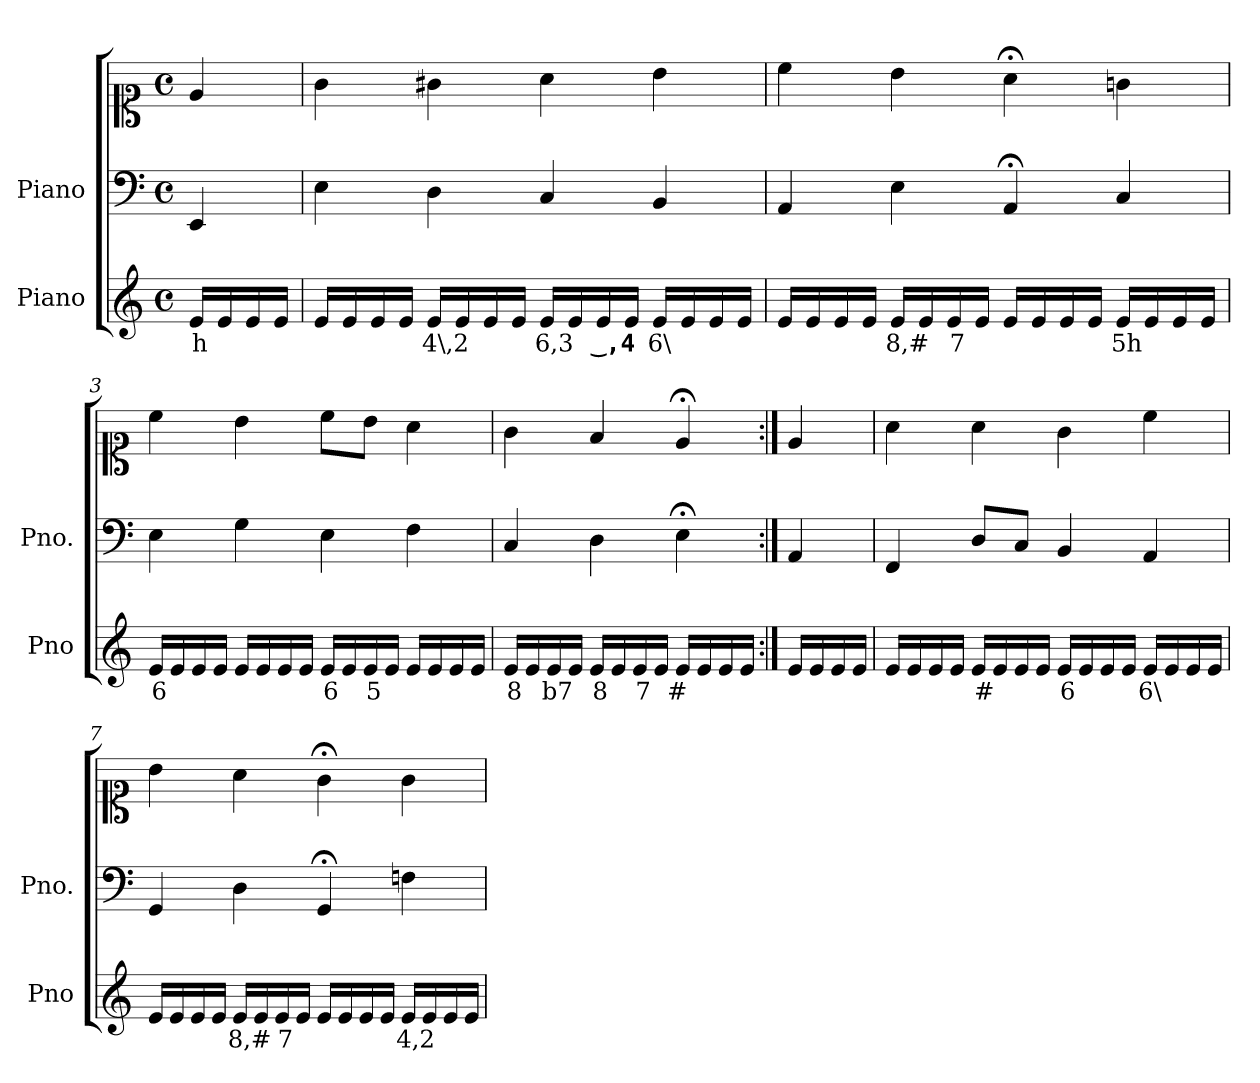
**kern	**text	**kern	**kern
*part2	*part2	*part1	*part1
*staff3	*staff3	*staff2	*staff1
*I"Piano	*	*I"Piano	*
*I'Pno	*	*I'Pno.	*
*clefG2	*	*clefF4	*clefC1
*k[]	*	*k[]	*k[]
*M4/4	*	*M4/4	*M4/4
*met(c)	*	*met(c)	*met(c)
=	=	=	=
!	!LO:LY:b	!	!
16e/LL	h	4EE/	4e/
16e/	.	.	.
16e/	.	.	.
16e/JJ	.	.	.
=1	=1	=1	=1
16e/LL	.	4E\	4g\
16e/	.	.	.
16e/	.	.	.
16e/JJ	.	.	.
!	!LO:LY:b	!	!
16e/LL	4\,2	4D\	4g#X\
16e/	.	.	.
16e/	.	.	.
16e/JJ	.	.	.
!	!LO:LY:b	!	!
16e/LL	6,3	4C/	4a\
16e/	.	.	.
!	!LO:LY:b	!	!
16e/	_,4	.	.
16e/JJ	.	.	.
!	!LO:LY:b	!	!
16e/LL	6\	4BB/	4b\
16e/	.	.	.
16e/	.	.	.
16e/JJ	.	.	.
=2	=2	=2	=2
16e/LL	.	4AA/	4cc\
16e/	.	.	.
16e/	.	.	.
16e/JJ	.	.	.
!	!LO:LY:b	!	!
16e/LL	8,#	4E\	4b\
16e/	.	.	.
!	!LO:LY:b	!	!
16e/	7	.	.
16e/JJ	.	.	.
16e/LL	.	4AA;</	4a;<\
16e/	.	.	.
16e/	.	.	.
16e/JJ	.	.	.
!	!LO:LY:b	!	!
16e/LL	5h	4C/	4gn\
16e/	.	.	.
16e/	.	.	.
16e/JJ	.	.	.
=3	=3	=3	=3
!	!LO:LY:b	!	!
16e/LL	6	4E\	4cc\
16e/	.	.	.
16e/	.	.	.
16e/JJ	.	.	.
16e/LL	.	4G\	4b\
16e/	.	.	.
16e/	.	.	.
16e/JJ	.	.	.
!	!LO:LY:b	!	!
16e/LL	6	4E\	8cc\L
16e/	.	.	.
!	!LO:LY:b	!	!
16e/	5	.	8b\J
16e/JJ	.	.	.
16e/LL	.	4F\	4a\
16e/	.	.	.
16e/	.	.	.
16e/JJ	.	.	.
=4	=4	=4	=4
!	!LO:LY:b	!	!
16e/LL	8	4C/	4g\
16e/	.	.	.
!	!LO:LY:b	!	!
16e/	b7	.	.
16e/JJ	.	.	.
!	!LO:LY:b	!	!
16e/LL	8	4D\	4f/
16e/	.	.	.
!	!LO:LY:b	!	!
16e/	7	.	.
16e/JJ	.	.	.
!	!LO:LY:b	!	!
16e/LL	#	4E;<\	4e;</
16e/	.	.	.
16e/	.	.	.
16e/JJ	.	.	.
=5:|!	=5:|!	=5:|!	=5:|!
16e/LL	.	4AA/	4e/
16e/	.	.	.
16e/	.	.	.
16e/JJ	.	.	.
=6	=6	=6	=6
16e/LL	.	4FF/	4a\
16e/	.	.	.
16e/	.	.	.
16e/JJ	.	.	.
!	!LO:LY:b	!	!
16e/LL	#	8D/L	4a\
16e/	.	.	.
16e/	.	8C/J	.
16e/JJ	.	.	.
!	!LO:LY:b	!	!
16e/LL	6	4BB/	4g\
16e/	.	.	.
16e/	.	.	.
16e/JJ	.	.	.
!	!LO:LY:b	!	!
16e/LL	6\	4AA/	4cc\
16e/	.	.	.
16e/	.	.	.
16e/JJ	.	.	.
=7	=7	=7	=7
16e/LL	.	4GG/	4b\
16e/	.	.	.
16e/	.	.	.
16e/JJ	.	.	.
!	!LO:LY:b	!	!
16e/LL	8,#	4D\	4a\
16e/	.	.	.
!	!LO:LY:b	!	!
16e/	7	.	.
16e/JJ	.	.	.
16e/LL	.	4GG;</	4g;<\
16e/	.	.	.
16e/	.	.	.
16e/JJ	.	.	.
!	!LO:LY:b	!	!
16e/LL	4,2	4Fn\	4g\
16e/	.	.	.
16e/	.	.	.
16e/JJ	.	.	.
=	=	=	=
*-	*-	*-	*-
